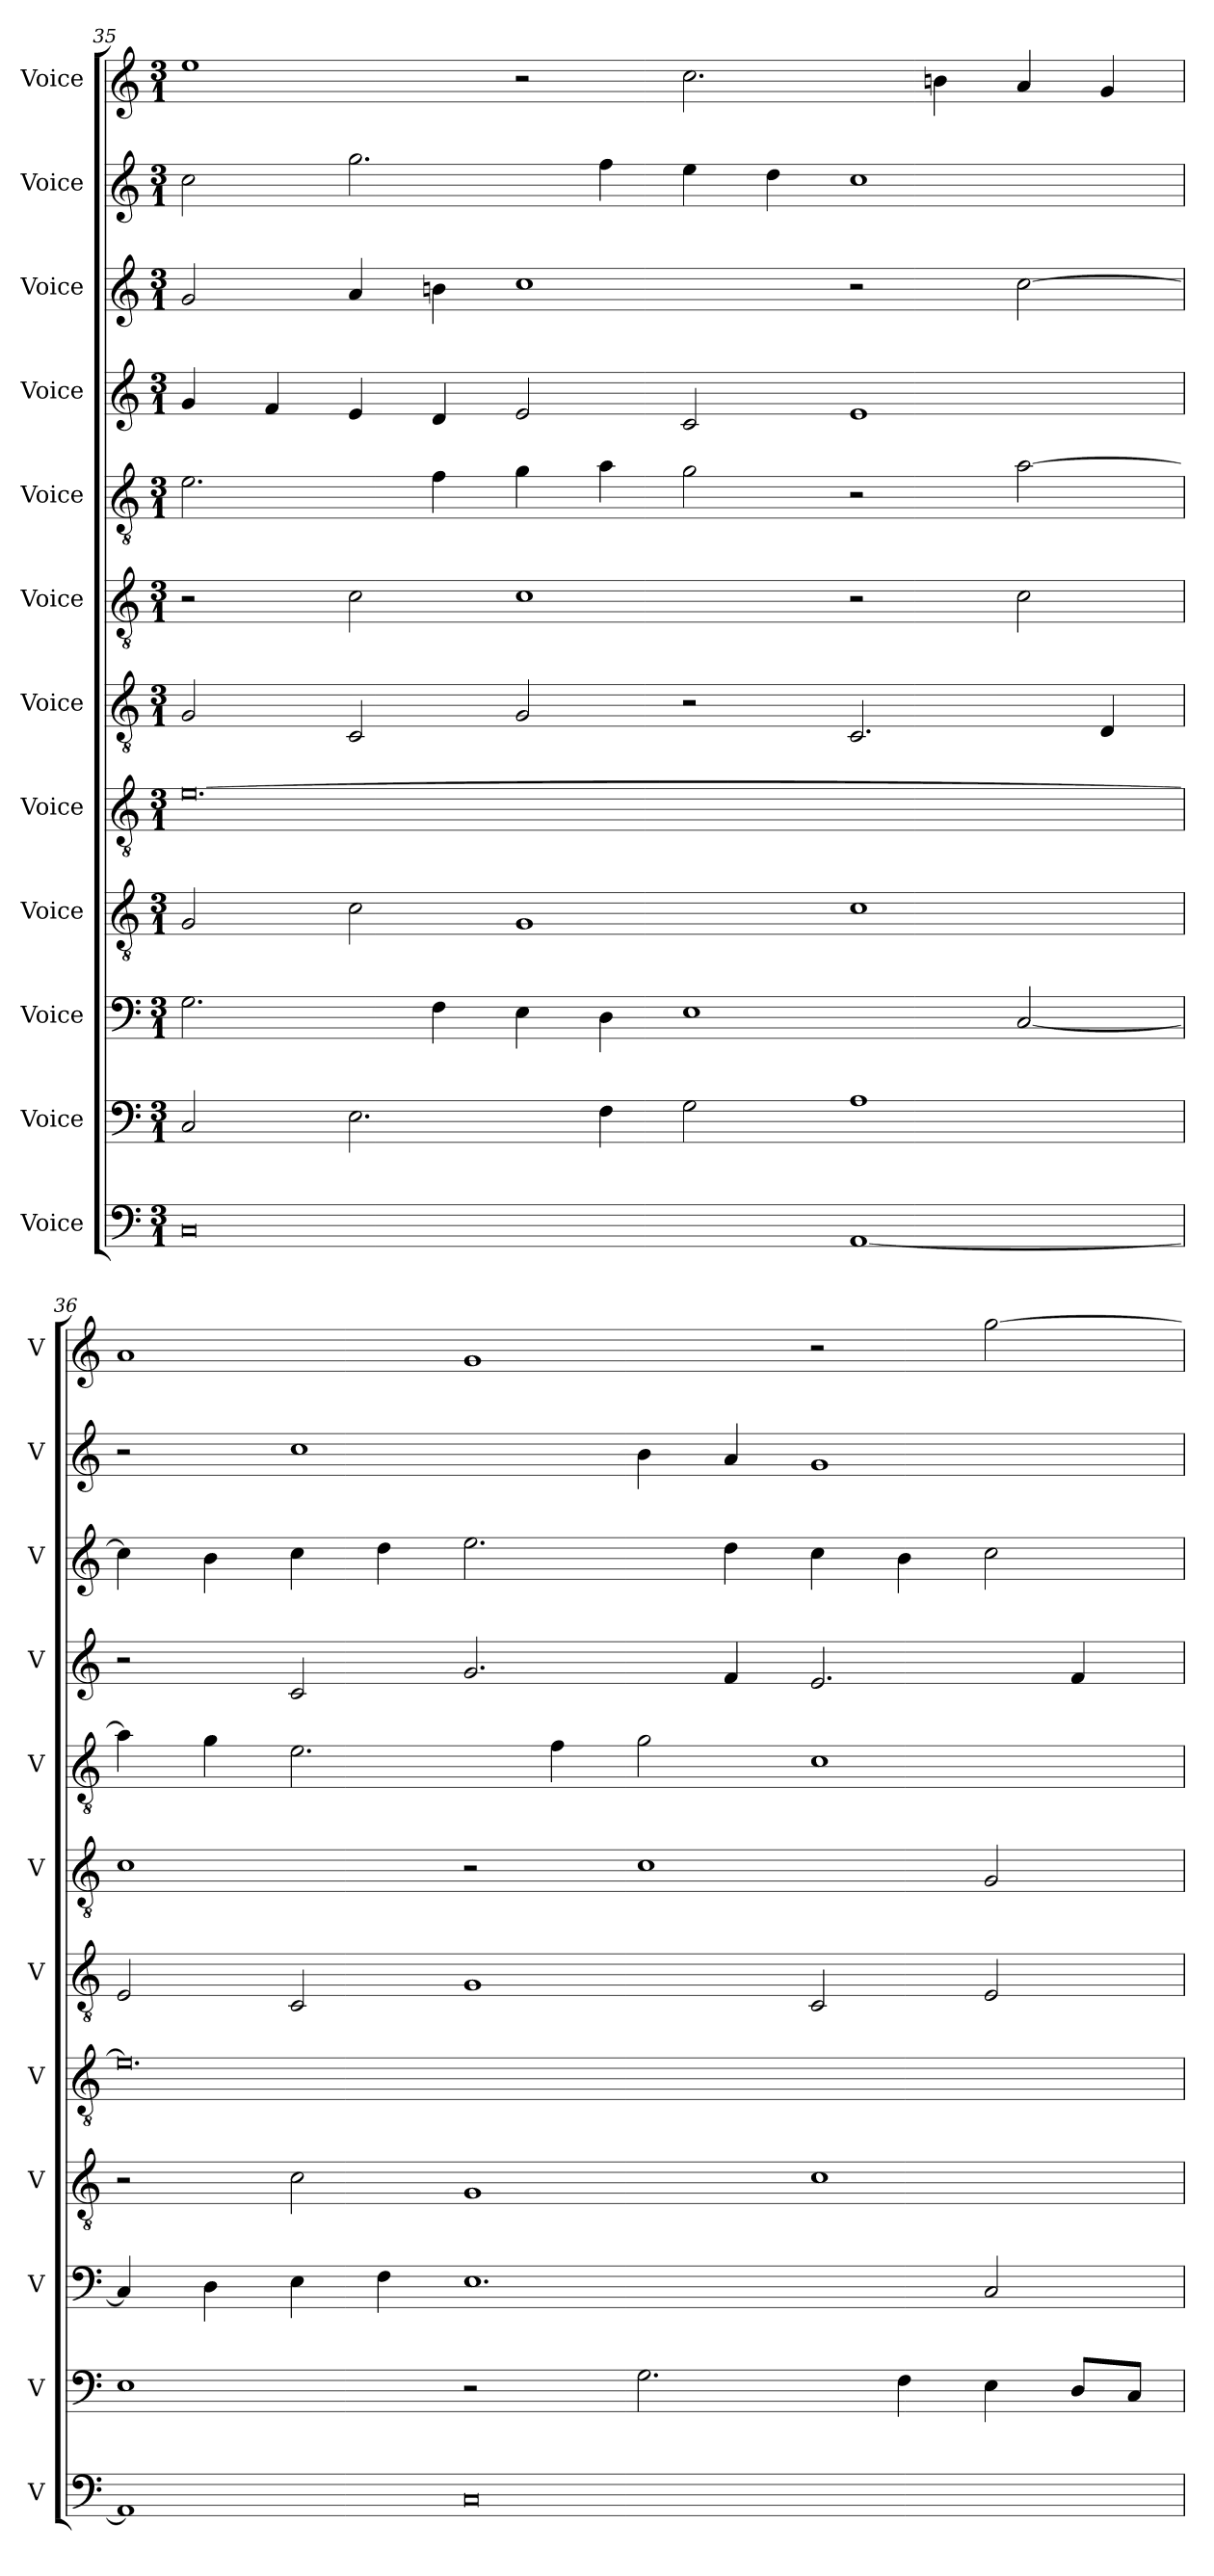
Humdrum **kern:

**kern	**kern	**kern	**kern	**kern	**kern	**kern	**kern	**kern	**kern	**kern	**kern
*part12	*part11	*part10	*part9	*part8	*part7	*part6	*part5	*part4	*part3	*part2	*part1
*staff12	*staff11	*staff10	*staff9	*staff8	*staff7	*staff6	*staff5	*staff4	*staff3	*staff2	*staff1
*I"Voice	*I"Voice	*I"Voice	*I"Voice	*I"Voice	*I"Voice	*I"Voice	*I"Voice	*I"Voice	*I"Voice	*I"Voice	*I"Voice
*I'V	*I'V	*I'V	*I'V	*I'V	*I'V	*I'V	*I'V	*I'V	*I'V	*I'V	*I'V
!!LO:PB:g=z
*clefF4	*clefF4	*clefF4	*clefGv2	*clefGv2	*clefGv2	*clefGv2	*clefGv2	*clefG2	*clefG2	*clefG2	*clefG2
*k[]	*k[]	*k[]	*k[]	*k[]	*k[]	*k[]	*k[]	*k[]	*k[]	*k[]	*k[]
*M3/1	*M3/1	*M3/1	*M3/1	*M3/1	*M3/1	*M3/1	*M3/1	*M3/1	*M3/1	*M3/1	*M3/1
=35	=35	=35	=35	=35	=35	=35	=35	=35	=35	=35	=35
0C	2C/	2.G\	2G/	[0.e	2G/	2r	2.e\	4g/	2g/	2cc\	1ee
.	.	.	.	.	.	.	.	4f/	.	.	.
.	2.E\	.	2c\	.	2C/	2c\	.	4e/	4a/	2.gg\	.
.	.	4F\	.	.	.	.	4f\	4d/	4bn\	.	.
.	.	4E\	1G	.	2G/	1c	4g\	2e/	1cc	.	2r
.	4F\	4D\	.	.	.	.	4a\	.	.	4ff\	.
.	2G\	1E	.	.	2r	.	2g\	2c/	.	4ee\	2.cc\
.	.	.	.	.	.	.	.	.	.	4dd\	.
[1AA	1A	.	1c	.	2.C/	2r	2r	1e	2r	1cc	.
.	.	.	.	.	.	.	.	.	.	.	4bn\
.	.	[2C/	.	.	.	2c\	[2a\	.	[2cc\	.	4a/
.	.	.	.	.	4D/	.	.	.	.	.	4g/
=36	=36	=36	=36	=36	=36	=36	=36	=36	=36	=36	=36
1AA]	1E	4C/]	2r	0.e]	2E/	1c	4a\]	2r	4cc\]	2r	1a
.	.	4D\	.	.	.	.	4g\	.	4b\	.	.
.	.	4E\	2c\	.	2C/	.	2.e\	2c/	4cc\	1cc	.
.	.	4F\	.	.	.	.	.	.	4dd\	.	.
0C	2r	1.E	1G	.	1G	2r	.	2.g/	2.ee\	.	1g
.	.	.	.	.	.	.	4f\	.	.	.	.
.	2.G\	.	.	.	.	1c	2g\	.	.	4b\	.
.	.	.	.	.	.	.	.	4f/	4dd\	4a/	.
.	.	.	1c	.	2C/	.	1c	2.e/	4cc\	1g	2r
.	4F\	.	.	.	.	.	.	.	4b\	.	.
.	4E\	2C/	.	.	2E/	2G/	.	.	2cc\	.	[2gg\
.	8D/L	.	.	.	.	.	.	4f/	.	.	.
.	8C/J	.	.	.	.	.	.	.	.	.	.
=	=	=	=	=	=	=	=	=	=	=	=
*-	*-	*-	*-	*-	*-	*-	*-	*-	*-	*-	*-
